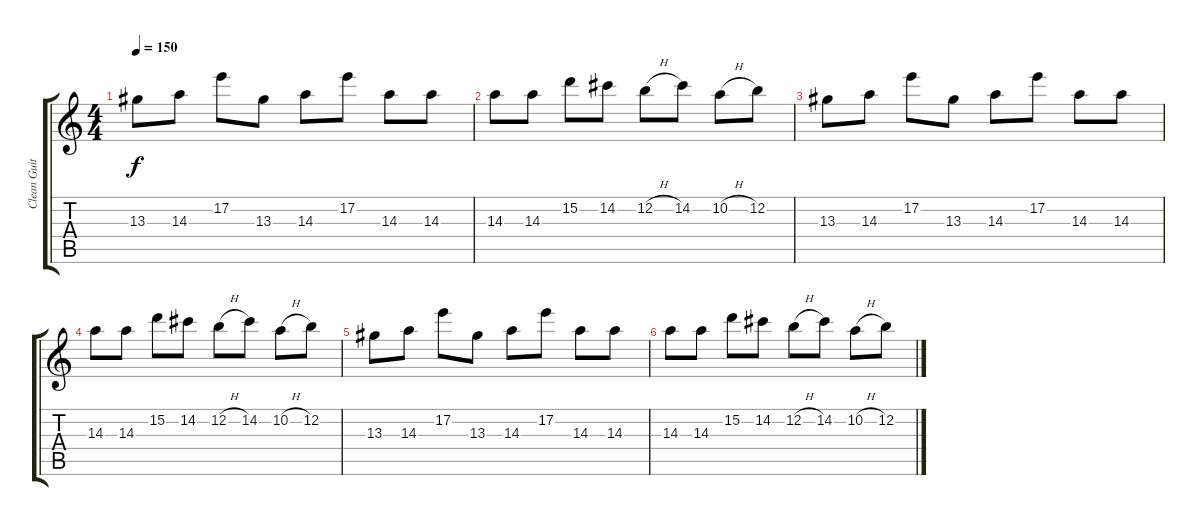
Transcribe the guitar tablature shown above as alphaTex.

\track ("Clean Guitar" "Clean Guit") {instrument acousticguitarsteel}
\staff {score tabs}
\tuning (E4 B3 G3 D3 A2 D2) {hide}
\ts (4 4)
\tempo 150
\clef g2
\ks c
13.3.8{dy f} 14.3.8 17.2.8 13.3.8 14.3.8 17.2.8 14.3.8 14.3.8 |
14.3.8 14.3.8 15.2.8 14.2.8 12.2{h}.8 14.2.8 10.2{h}.8 12.2.8 |
13.3.8 14.3.8 17.2.8 13.3.8 14.3.8 17.2.8 14.3.8 14.3.8 |
14.3.8 14.3.8 15.2.8 14.2.8 12.2{h}.8 14.2.8 10.2{h}.8 12.2.8 |
13.3.8 14.3.8 17.2.8 13.3.8 14.3.8 17.2.8 14.3.8 14.3.8 |
14.3.8 14.3.8 15.2.8 14.2.8 12.2{h}.8 14.2.8 10.2{h}.8 12.2.8
